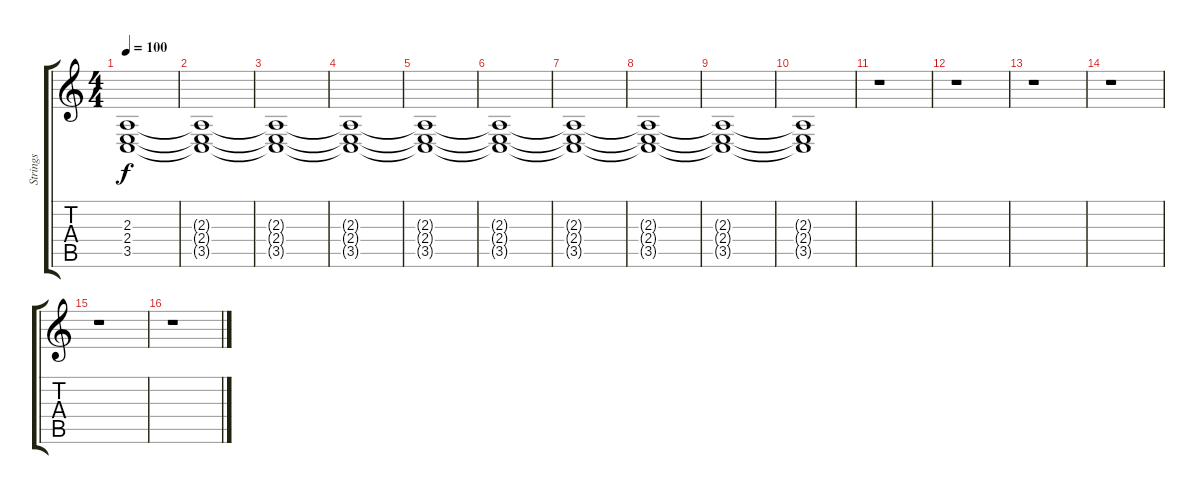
\track ("Strings" "Strings") {instrument synthstrings1}
\staff {score tabs}
\tuning (E4 B3 G3 D3 A2 E2) {hide}
\ts (4 4)
\tempo 100
\clef g2
\ks c
(2.3{t} 2.4{t} 3.5{t}).1{dy f} |
(2.3{t} 2.4{t} 3.5{t}).1 |
(2.3{t} 2.4{t} 3.5{t}).1 |
(2.3{t} 2.4{t} 3.5{t}).1 |
(2.3{t} 2.4{t} 3.5{t}).1 |
(2.3{t} 2.4{t} 3.5{t}).1 |
(2.3{t} 2.4{t} 3.5{t}).1 |
(2.3{t} 2.4{t} 3.5{t}).1 |
(2.3{t} 2.4{t} 3.5{t}).1 |
(2.3{t} 2.4{t} 3.5{t}).1 |
r.1 |
r.1 |
r.1 |
r.1 |
r.1 |
r.1
